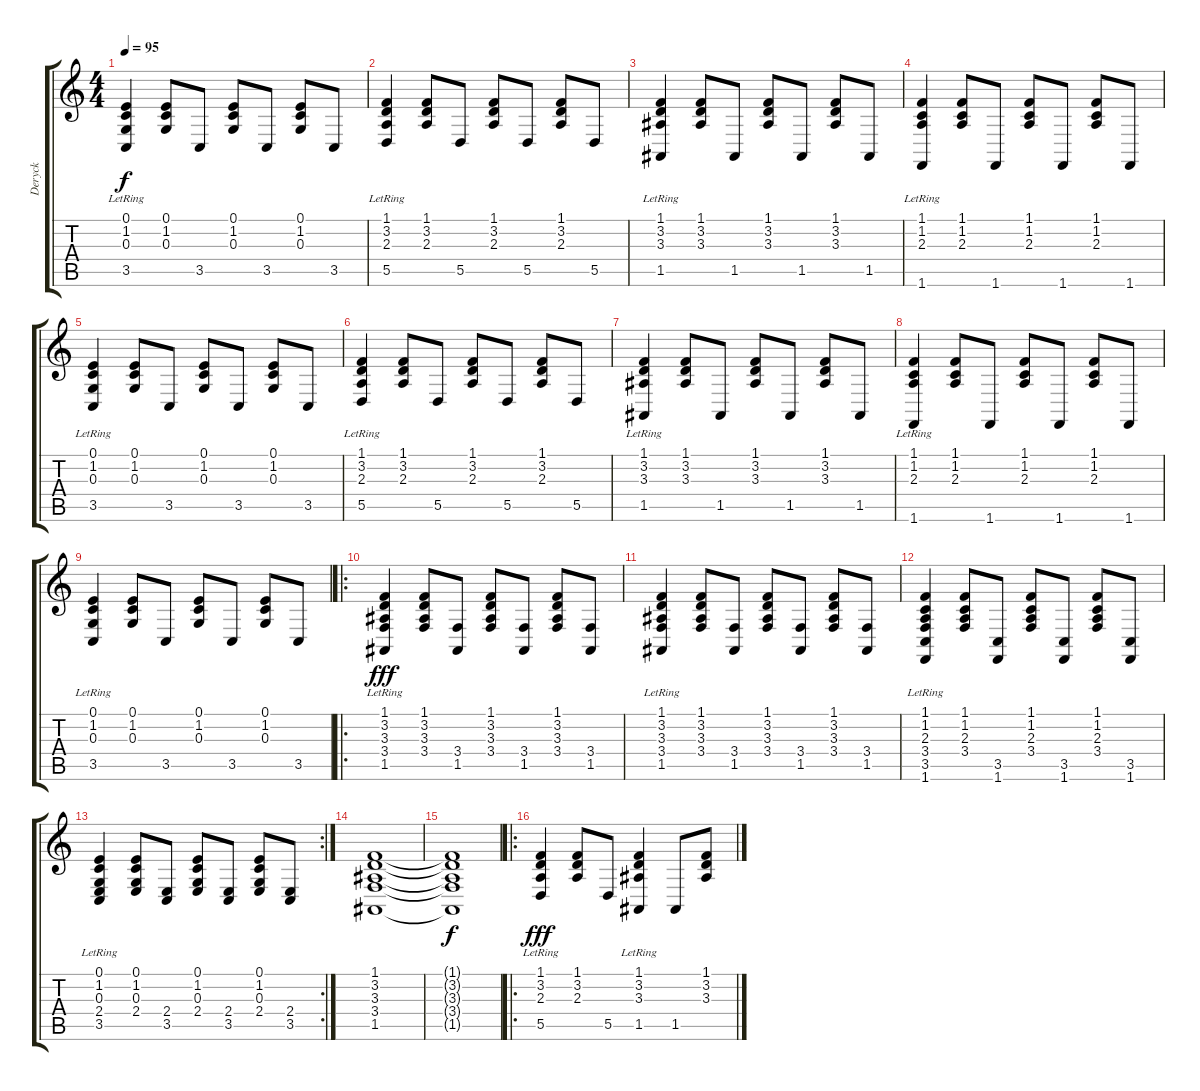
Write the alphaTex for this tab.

\track ("Deryck" "Deryck") {instrument acousticgrandpiano}
\staff {score tabs}
\tuning (E4 B3 G3 D3 A2 E2) {hide}
\ts (4 4)
\tempo 95
\clef g2
\ks c
(0.1 1.2 0.3 3.5{lr}).4{dy f} (0.1 1.2 0.3).8 3.5.8 (0.1 1.2 0.3).8 3.5.8 (0.1 1.2 0.3).8 3.5.8 |
(1.1 3.2 2.3 5.5{lr}).4 (1.1 3.2 2.3).8 5.5.8 (1.1 3.2 2.3).8 5.5.8 (1.1 3.2 2.3).8 5.5.8 |
(1.1 3.2 3.3 1.5{lr}).4 (1.1 3.2 3.3).8 1.5.8 (1.1 3.2 3.3).8 1.5.8 (1.1 3.2 3.3).8 1.5.8 |
(1.1 1.2 2.3 1.6{lr}).4 (1.1 1.2 2.3).8 1.6.8 (1.1 1.2 2.3).8 1.6.8 (1.1 1.2 2.3).8 1.6.8 |
(0.1 1.2 0.3 3.5{lr}).4 (0.1 1.2 0.3).8 3.5.8 (0.1 1.2 0.3).8 3.5.8 (0.1 1.2 0.3).8 3.5.8 |
(1.1 3.2 2.3 5.5{lr}).4 (1.1 3.2 2.3).8 5.5.8 (1.1 3.2 2.3).8 5.5.8 (1.1 3.2 2.3).8 5.5.8 |
(1.1 3.2 3.3 1.5{lr}).4 (1.1 3.2 3.3).8 1.5.8 (1.1 3.2 3.3).8 1.5.8 (1.1 3.2 3.3).8 1.5.8 |
(1.1 1.2 2.3 1.6{lr}).4 (1.1 1.2 2.3).8 1.6.8 (1.1 1.2 2.3).8 1.6.8 (1.1 1.2 2.3).8 1.6.8 |
(0.1 1.2 0.3 3.5{lr}).4 (0.1 1.2 0.3).8 3.5.8 (0.1 1.2 0.3).8 3.5.8 (0.1 1.2 0.3).8 3.5.8 |
\ro
(1.1 3.2 3.3 3.4 1.5{lr}).4{dy fff} (1.1 3.2 3.3 3.4).8 (3.4 1.5).8 (1.1 3.2 3.3 3.4).8 (3.4 1.5).8 (1.1 3.2 3.3 3.4).8 (3.4 1.5).8 |
(1.1 3.2 3.3 3.4 1.5{lr}).4 (1.1 3.2 3.3 3.4).8 (3.4 1.5).8 (1.1 3.2 3.3 3.4).8 (3.4 1.5).8 (1.1 3.2 3.3 3.4).8 (3.4 1.5).8 |
(1.1 1.2 2.3 3.4 3.5 1.6{lr}).4 (1.1 1.2 2.3 3.4).8 (3.5 1.6).8 (1.1 1.2 2.3 3.4).8 (3.5 1.6).8 (1.1 1.2 2.3 3.4).8 (3.5 1.6).8 |
\rc 2
(0.1 1.2 0.3 2.4 3.5{lr}).4 (0.1 1.2 0.3 2.4).8 (2.4 3.5).8 (0.1 1.2 0.3 2.4).8 (2.4 3.5).8 (0.1 1.2 0.3 2.4).8 (2.4 3.5).8 |
(1.1 3.2 3.3 3.4 1.5).1 |
(1.1{t} 3.2{t} 3.3{t} 3.4{t} 1.5{t}).1{dy f} |
\ro
(1.1 3.2 2.3 5.5{lr}).4{dy fff} (1.1 3.2 2.3).8 5.5.8 (1.1 3.2 3.3 1.5{lr}).4 1.5.8 (1.1 3.2 3.3).8
